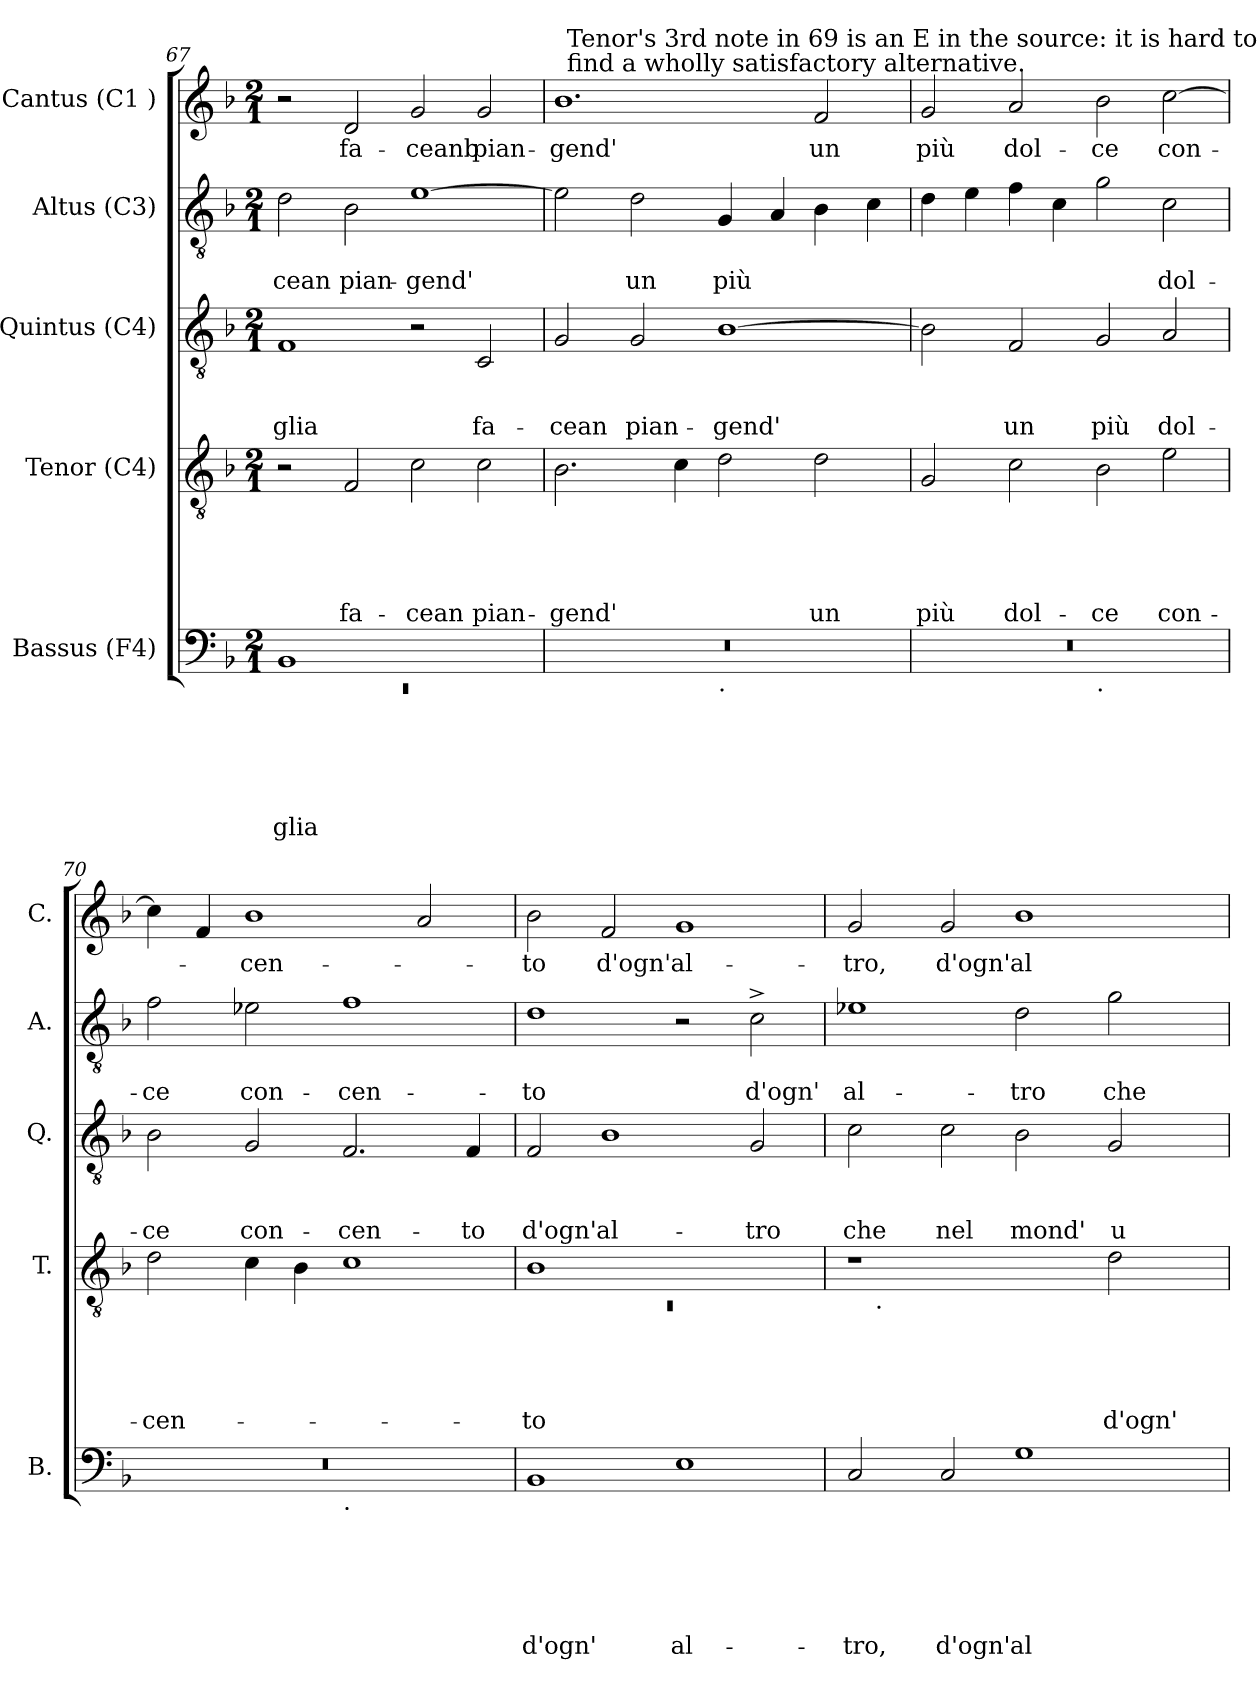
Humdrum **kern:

**kern	**text	**text	**text	**text	**text	**text	**kern	**text	**text	**text	**text	**text	**kern	**text	**text	**text	**kern	**text	**text	**kern	**text
*part5	*part5	*part5	*part5	*part5	*part5	*part5	*part4	*part4	*part4	*part4	*part4	*part4	*part3	*part3	*part3	*part3	*part2	*part2	*part2	*part1	*part1
*staff5	*staff5	*staff5	*staff5	*staff5	*staff5	*staff5	*staff4	*staff4	*staff4	*staff4	*staff4	*staff4	*staff3	*staff3	*staff3	*staff3	*staff2	*staff2	*staff2	*staff1	*staff1
*I"Bassus (F4)	*	*	*	*	*	*	*I"Tenor (C4)	*	*	*	*	*	*I"Quintus (C4)	*	*	*	*I"Altus (C3)	*	*	*I"Cantus (C1 )	*
*I'B.	*	*	*	*	*	*	*I'T.	*	*	*	*	*	*I'Q.	*	*	*	*I'A.	*	*	*I'C.	*
*clefF4	*	*	*	*	*	*	*clefGv2	*	*	*	*	*	*clefGv2	*	*	*	*clefGv2	*	*	*clefG2	*
*k[b-]	*	*	*	*	*	*	*k[b-]	*	*	*	*	*	*k[b-]	*	*	*	*k[b-]	*	*	*k[b-]	*
*F:	*	*	*	*	*	*	*F:	*	*	*	*	*	*F:	*	*	*	*F:	*	*	*F:	*
*M2/1	*	*	*	*	*	*	*M2/1	*	*	*	*	*	*M2/1	*	*	*	*M2/1	*	*	*M2/1	*
=67	=67	=67	=67	=67	=67	=67	=67	=67	=67	=67	=67	=67	=67	=67	=67	=67	=67	=67	=67	=67	=67
*^	*	*	*	*	*	*	*	*	*	*	*	*	*	*	*	*	*	*	*	*	*
!	!LO:N:vis=1	!	!	!	!	!	!LO:LY:b	!	!	!	!	!	!	!	!	!	!LO:LY:b	!	!	!LO:LY:b	!	!
1BB-	0rEE	.	.	.	.	.	-glia	2r	.	.	.	.	.	1F	.	.	-glia	2d\	.	-cean	2r	.
!	!	!	!	!	!	!	!	!	!	!	!	!	!LO:LY:b	!	!	!	!	!	!	!LO:LY:b	!	!LO:LY:b
.	.	.	.	.	.	.	.	2F/	.	.	.	.	fa-	.	.	.	.	2B-\	.	pian-	2d/	fa-
!	!	!	!	!	!	!	!	!	!	!	!	!	!LO:LY:b	!	!	!	!	!	!	!LO:LY:b	!	!LO:LY:b:rj
1ryy	.	.	.	.	.	.	.	2c\	.	.	.	.	-cean	2r	.	.	.	[>1e	.	-gend'	2g/	-ceanb
!	!	!	!	!	!	!	!	!	!	!	!	!	!LO:LY:b	!	!	!	!LO:LY:b	!	!	!	!	!LO:LY:b
.	.	.	.	.	.	.	.	2c\	.	.	.	.	pian-	2C/	.	.	fa-	.	.	.	2g/	pian-
=68	=68	=68	=68	=68	=68	=68	=68	=68	=68	=68	=68	=68	=68	=68	=68	=68	=68	=68	=68	=68	=68	=68
!	!	!	!	!	!	!	!	!	!	!	!	!	!LO:LY:b	!	!	!	!LO:LY:b	!	!	!	!	!LO:LY:b
*	*	*	*	*	*	*	*	*	*	*	*	*	*	*	*	*	*	*	*	*	*^	*
0r	1ryy	.	.	.	.	.	.	2.B-\	.	.	.	.	-gend'	2G/	.	.	-cean	2e\]	.	.	1.b-	32ryy	-gend'
!	!	!	!	!	!	!	!	!	!	!	!	!	!	!	!	!	!	!	!	!	!	!LO:TX:a:t=find a wholly satisfactory alternative.	!
!	!	!	!	!	!	!	!	!	!	!	!	!	!	!	!	!	!	!	!	!	!	!LO:TX:a:t=Tenor's 3rd note in 69 is an E in the source&colon; it is hard to	!
.	.	.	.	.	.	.	.	.	.	.	.	.	.	.	.	.	.	.	.	.	.	1ryy	.
!	!	!	!	!	!	!	!	!	!	!	!	!	!	!	!	!	!LO:LY:b	!	!	!LO:LY:b	!	!	!
.	.	.	.	.	.	.	.	.	.	.	.	.	.	2G/	.	.	pian-	2d\	.	un	.	.	.
.	.	.	.	.	.	.	.	4c\	.	.	.	.	.	.	.	.	.	.	.	.	.	.	.
!	!LO:TX:b:t=.	!	!	!	!	!	!	!	!	!	!	!	!	!	!	!	!	!	!	!	!	!	!
!	!	!	!	!	!	!	!	!	!	!	!	!	!	!	!	!	!LO:LY:b	!	!	!LO:LY:b	!	!	!
.	1ryy	.	.	.	.	.	.	2d\	.	.	.	.	.	[>1B-	.	.	-gend'	4G/	.	più	.	.	.
.	.	.	.	.	.	.	.	.	.	.	.	.	.	.	.	.	.	.	.	.	.	2ryy	.
.	.	.	.	.	.	.	.	.	.	.	.	.	.	.	.	.	.	4A/	.	.	.	.	.
!	!	!	!	!	!	!	!	!	!	!	!	!	!LO:LY:b	!	!	!	!	!	!	!	!	!	!LO:LY:b
.	.	.	.	.	.	.	.	2d\	.	.	.	.	un	.	.	.	.	4B-\	.	.	2f/	.	un
.	.	.	.	.	.	.	.	.	.	.	.	.	.	.	.	.	.	.	.	.	.	4...ryy	.
.	.	.	.	.	.	.	.	.	.	.	.	.	.	.	.	.	.	4c\	.	.	.	.	.
=69	=69	=69	=69	=69	=69	=69	=69	=69	=69	=69	=69	=69	=69	=69	=69	=69	=69	=69	=69	=69	=69	=69	=69
!	!	!	!	!	!	!	!	!	!	!	!	!	!LO:LY:b	!	!	!	!	!	!	!	!	!	!LO:LY:b
*	*	*	*	*	*	*	*	*	*	*	*	*	*	*	*	*	*	*	*	*	*v	*v	*
0r	1ryy	.	.	.	.	.	.	2G/	.	.	.	.	più	2B-\]	.	.	.	4d\	.	.	2g/	più
.	.	.	.	.	.	.	.	.	.	.	.	.	.	.	.	.	.	4e\	.	.	.	.
!	!	!	!	!	!	!	!	!	!	!	!	!	!LO:LY:b	!	!	!	!LO:LY:b	!	!	!	!	!LO:LY:b
.	.	.	.	.	.	.	.	2c\	.	.	.	.	dol-	2F/	.	.	un	4f\	.	.	2a/	dol-
.	.	.	.	.	.	.	.	.	.	.	.	.	.	.	.	.	.	4c\	.	.	.	.
!	!LO:TX:b:t=.	!	!	!	!	!	!	!	!	!	!	!	!	!	!	!	!	!	!	!	!	!
!	!	!	!	!	!	!	!	!	!	!	!	!	!LO:LY:b	!	!	!	!LO:LY:b	!	!	!	!	!LO:LY:b
.	1ryy	.	.	.	.	.	.	2B-\	.	.	.	.	-ce	2G/	.	.	più	2g\	.	.	2b-\	-ce
!	!	!	!	!	!	!	!	!	!	!	!	!	!LO:LY:b	!	!	!	!LO:LY:b	!	!	!LO:LY:b	!	!LO:LY:b
.	.	.	.	.	.	.	.	2e\	.	.	.	.	con-	2A/	.	.	dol-	2c\	.	dol-	[>2cc\	con-
!!LO:PB:g=z
=70	=70	=70	=70	=70	=70	=70	=70	=70	=70	=70	=70	=70	=70	=70	=70	=70	=70	=70	=70	=70	=70	=70
!	!	!	!	!	!	!	!	!	!	!	!	!	!LO:LY:b	!	!	!	!LO:LY:b	!	!	!LO:LY:b	!	!
0r	1ryy	.	.	.	.	.	.	2d\	.	.	.	.	-cen-	2B-\	.	.	-ce	2f\	.	-ce	4cc\]	.
.	.	.	.	.	.	.	.	.	.	.	.	.	.	.	.	.	.	.	.	.	4f/	.
!	!	!	!	!	!	!	!	!	!	!	!	!	!	!	!	!	!LO:LY:b	!	!	!LO:LY:b	!	!LO:LY:b
.	.	.	.	.	.	.	.	4c\	.	.	.	.	.	2G/	.	.	con-	2e-\	.	con-	1b-	-cen-
.	.	.	.	.	.	.	.	4B-\	.	.	.	.	.	.	.	.	.	.	.	.	.	.
!	!LO:TX:b:t=.	!	!	!	!	!	!	!	!	!	!	!	!	!	!	!	!	!	!	!	!	!
!	!	!	!	!	!	!	!	!	!	!	!	!	!	!	!	!	!LO:LY:b	!	!	!LO:LY:b	!	!
.	1ryy	.	.	.	.	.	.	1c	.	.	.	.	.	2.F/	.	.	-cen-	1f	.	-cen-	.	.
.	.	.	.	.	.	.	.	.	.	.	.	.	.	.	.	.	.	.	.	.	2a/	.
!	!	!	!	!	!	!	!	!	!	!	!	!	!	!	!	!	!LO:LY:b	!	!	!	!	!
.	.	.	.	.	.	.	.	.	.	.	.	.	.	4F/	.	.	-to	.	.	.	.	.
=71	=71	=71	=71	=71	=71	=71	=71	=71	=71	=71	=71	=71	=71	=71	=71	=71	=71	=71	=71	=71	=71	=71
*	*	*	*	*	*	*	*	*^	*	*	*	*	*	*	*	*	*	*	*	*	*	*
!	!	!	!	!	!	!	!LO:LY:b	!	!LO:N:vis=1	!	!	!	!	!LO:LY:b	!	!	!	!LO:LY:b	!	!	!LO:LY:b	!	!LO:LY:b
*v	*v	*	*	*	*	*	*	*	*	*	*	*	*	*	*	*	*	*	*	*	*	*	*
1BB-	.	.	.	.	.	d'ogn'	1B-	0rC	.	.	.	.	-to	2F/	.	.	d'ogn'	1d	.	-to	2b-\	-to
!	!	!	!	!	!	!	!	!	!	!	!	!	!	!	!	!	!LO:LY:b	!	!	!	!	!LO:LY:b
.	.	.	.	.	.	.	.	.	.	.	.	.	.	1B-	.	.	al-	.	.	.	2f/	d'ogn'
!	!	!	!	!	!	!LO:LY:b	!	!	!	!	!	!	!	!	!	!	!	!	!	!	!	!LO:LY:b
1E	.	.	.	.	.	al-	1ryy	.	.	.	.	.	.	.	.	.	.	2r	.	.	1g	al-
!	!	!	!	!	!	!	!	!	!	!	!	!	!	!	!	!	!LO:LY:b	!	!	!LO:LY:b	!	!
.	.	.	.	.	.	.	.	.	.	.	.	.	.	2G/	.	.	-tro	2c^>\	.	d'ogn'	.	.
=72	=72	=72	=72	=72	=72	=72	=72	=72	=72	=72	=72	=72	=72	=72	=72	=72	=72	=72	=72	=72	=72	=72
!	!	!	!	!	!	!LO:LY:b	!	!	!	!	!	!	!	!	!	!	!LO:LY:b	!	!	!LO:LY:b	!	!LO:LY:b
2C/	.	.	.	.	.	-tro,	1r	16.ryy	.	.	.	.	.	2c\	.	.	che	1e-X	.	al-	2g/	-tro,
!	!	!	!	!	!	!	!	!LO:TX:b:t=.	!	!	!	!	!	!	!	!	!	!	!	!	!	!
.	.	.	.	.	.	.	.	1ryy	.	.	.	.	.	.	.	.	.	.	.	.	.	.
!	!	!	!	!	!	!LO:LY:b	!	!	!	!	!	!	!	!	!	!	!LO:LY:b	!	!	!	!	!LO:LY:b
2C/	.	.	.	.	.	d'ogn'	.	.	.	.	.	.	.	2c\	.	.	nel	.	.	.	2g/	d'ogn'
!	!	!	!	!	!	!LO:LY:b	!	!	!	!	!	!	!	!	!	!	!LO:LY:b	!	!	!LO:LY:b	!	!LO:LY:b
1G	.	.	.	.	.	al-	2ryy	.	.	.	.	.	.	2B-\	.	.	mond'	2d\	.	-tro	1b-	al-
.	.	.	.	.	.	.	.	2ryy	.	.	.	.	.	.	.	.	.	.	.	.	.	.
!	!	!	!	!	!	!	!	!	!	!	!	!	!LO:LY:b	!	!	!	!LO:LY:b	!	!	!LO:LY:b	!	!
.	.	.	.	.	.	.	2d\	.	.	.	.	.	d'ogn'	2G/	.	.	u-	2g\	.	che	.	.
.	.	.	.	.	.	.	.	4ryy	.	.	.	.	.	.	.	.	.	.	.	.	.	.
.	.	.	.	.	.	.	.	8ryy	.	.	.	.	.	.	.	.	.	.	.	.	.	.
.	.	.	.	.	.	.	.	32ryy	.	.	.	.	.	.	.	.	.	.	.	.	.	.
*	*	*	*	*	*	*	*v	*v	*	*	*	*	*	*	*	*	*	*	*	*	*	*
=	=	=	=	=	=	=	=	=	=	=	=	=	=	=	=	=	=	=	=	=	=
*-	*-	*-	*-	*-	*-	*-	*-	*-	*-	*-	*-	*-	*-	*-	*-	*-	*-	*-	*-	*-	*-
